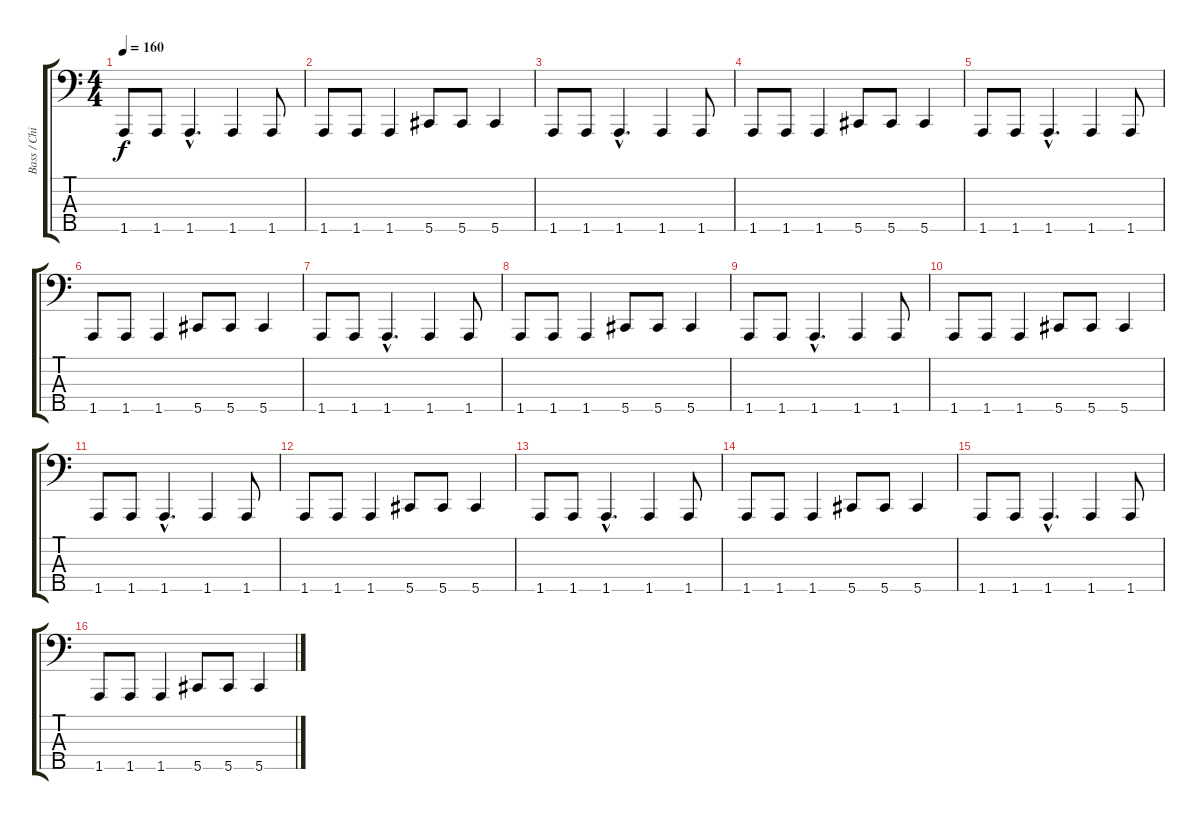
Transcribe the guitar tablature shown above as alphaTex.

\track ("Bass / Chi Cheng" "Bass / Chi") {instrument electricbassfinger}
\staff {score tabs}
\tuning (Gb2 Db2 Ab1 Eb1 Ab0) {hide}
\ts (4 4)
\tempo 160
\clef f4
\ks c
1.5.8{dy f} 1.5.8 1.5{hac}.4{d} 1.5.4 1.5.8 |
1.5.8 1.5.8 1.5.4 5.5.8 5.5.8 5.5.4 |
1.5.8 1.5.8 1.5{hac}.4{d} 1.5.4 1.5.8 |
1.5.8 1.5.8 1.5.4 5.5.8 5.5.8 5.5.4 |
1.5.8 1.5.8 1.5{hac}.4{d} 1.5.4 1.5.8 |
1.5.8 1.5.8 1.5.4 5.5.8 5.5.8 5.5.4 |
1.5.8 1.5.8 1.5{hac}.4{d} 1.5.4 1.5.8 |
1.5.8 1.5.8 1.5.4 5.5.8 5.5.8 5.5.4 |
1.5.8 1.5.8 1.5{hac}.4{d} 1.5.4 1.5.8 |
1.5.8 1.5.8 1.5.4 5.5.8 5.5.8 5.5.4 |
1.5.8 1.5.8 1.5{hac}.4{d} 1.5.4 1.5.8 |
1.5.8 1.5.8 1.5.4 5.5.8 5.5.8 5.5.4 |
1.5.8 1.5.8 1.5{hac}.4{d} 1.5.4 1.5.8 |
1.5.8 1.5.8 1.5.4 5.5.8 5.5.8 5.5.4 |
1.5.8 1.5.8 1.5{hac}.4{d} 1.5.4 1.5.8 |
1.5.8 1.5.8 1.5.4 5.5.8 5.5.8 5.5.4
